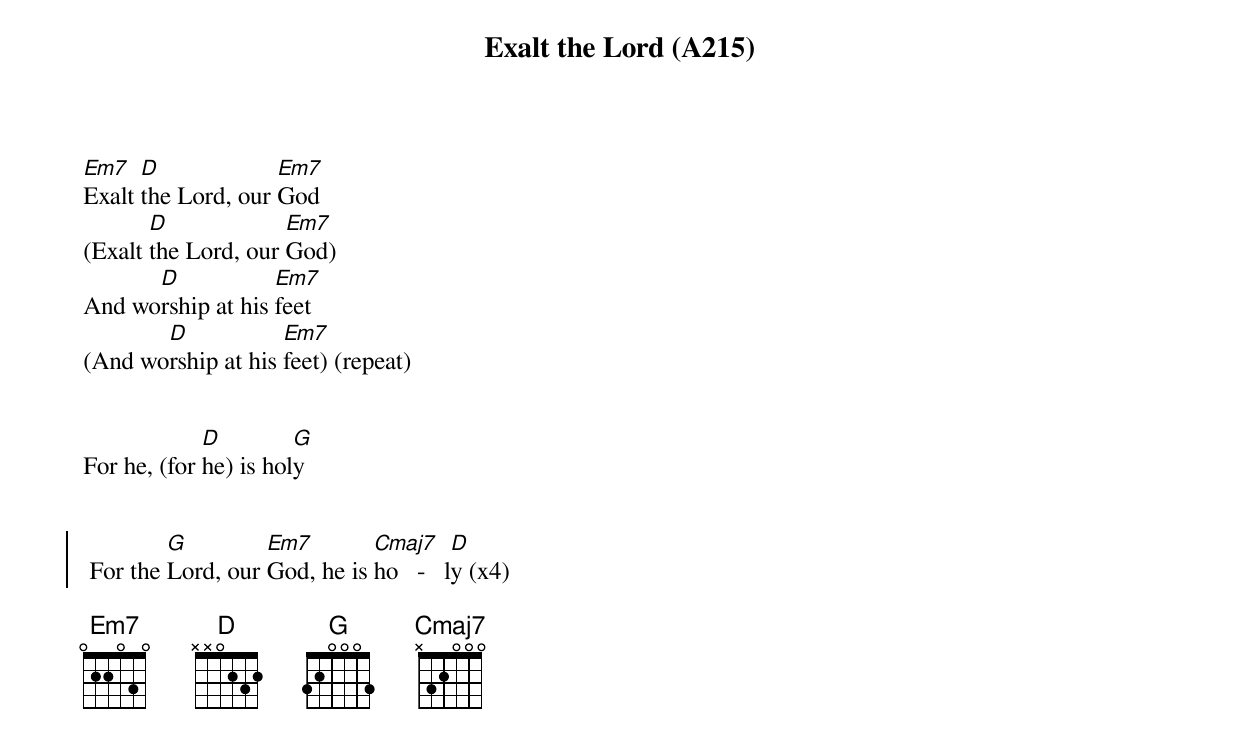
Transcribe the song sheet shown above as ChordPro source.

{title: Exalt the Lord (A215)}
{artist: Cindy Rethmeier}

[Em7]Exalt [D]the Lord, our [Em7]God
(Exalt [D]the Lord, our [Em7]God)
And wo[D]rship at his [Em7]feet
(And wo[D]rship at his [Em7]feet) (repeat)


For he, (for [D]he) is hol[G]y


{soc}
 For the [G]Lord, our [Em7]God, he is [Cmaj7]ho   -   l[D]y (x4)
 {eoc}

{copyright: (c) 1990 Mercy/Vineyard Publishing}
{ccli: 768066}
